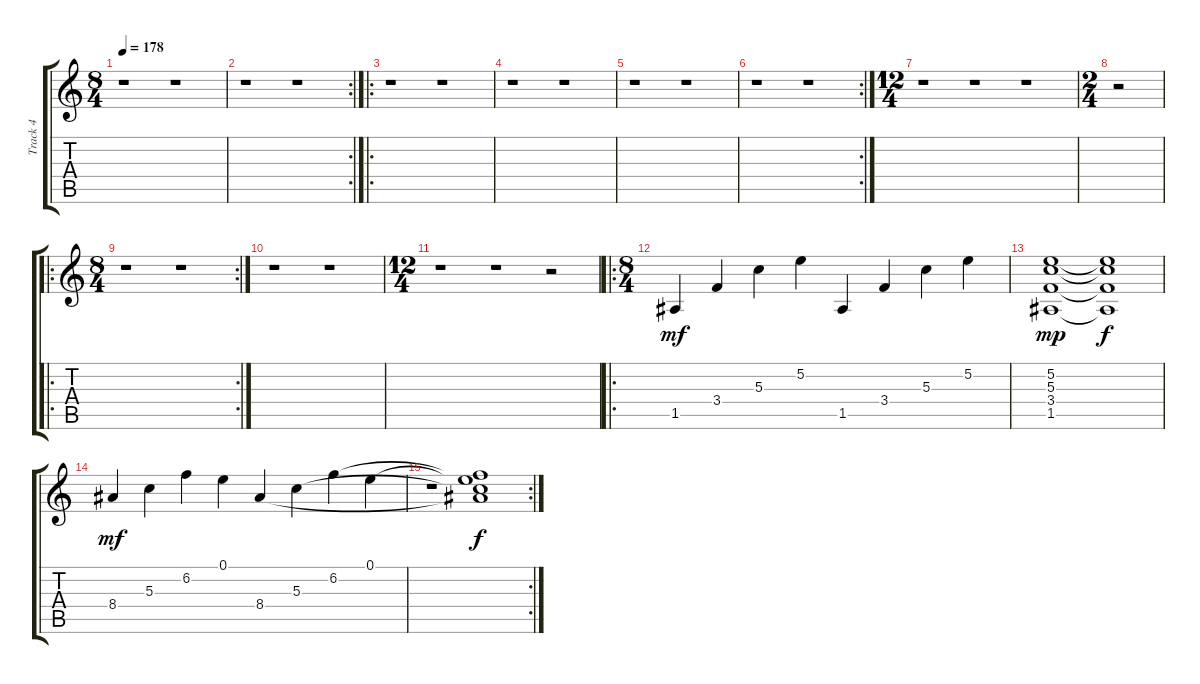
\track ("Track 4" "Track 4") {instrument electricguitarjazz}
\staff {score tabs}
\tuning (E4 B3 G3 D3 A2 D2) {hide}
\ts (8 4)
\tempo 178
\clef g2
\ks c
r.1{dy mf} r.1 |
\rc 2
r.1 r.1 |
\ro
r.1 r.1 |
r.1 r.1 |
r.1 r.1 |
\rc 2
r.1 r.1 |
\ts (12 4)
r.1 r.1 r.1 |
\ts (2 4)
r.2 |
\ro
\rc 2
\ts (8 4)
r.1 r.1 |
r.1 r.1 |
\ts (12 4)
r.1 r.1 r.2 |
\ro
\ts (8 4)
1.5.4 3.4.4 5.3.4 5.2.4 1.5.4 3.4.4 5.3.4 5.2.4 |
(5.2 5.3 3.4 1.5).1{dy mp} (5.2{t} 5.3{t} 3.4{t} 1.5{t}).1{dy f} |
8.4.4{dy mf} 5.3.4 6.2.4 0.1.4 8.4.4 5.3.4 6.2.4 0.1.4 |
\rc 2
r.1 (0.1{t} 6.2{t} 5.3{t} 8.4{t}).1{dy f}
